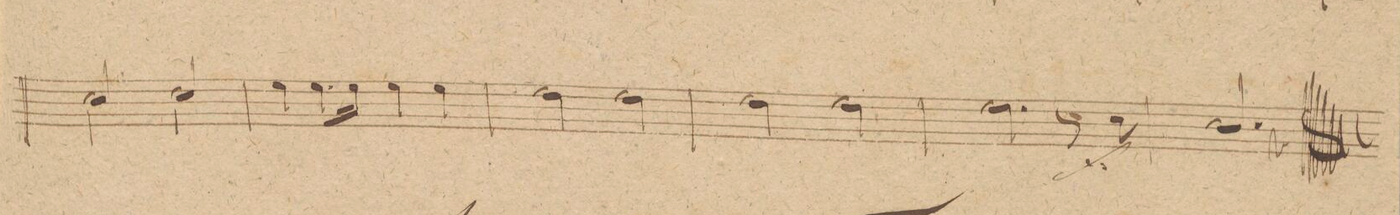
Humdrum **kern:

**kern	**dynam
*I"Trompetto. 1mo in A.	*
*clefG2	*
*k[f#c#g#]	*
*met(c)	*
*M4/4	*
*^	*
*2\left	*	*
2a/	2a\	.
2b/	2b\	.
*v	*v	*
=88	=88
4cc#\	.
8.cc#\L	.
16cc#\Jk	.
4cc#\	.
4cc#\	.
=89	=89
*2\right	*
2cc#\	.
2cc#\	.
=90	=90
2cc#\	.
2cc#\	.
=91	=91
2.cc#\	.
8r	.
8a\	f
=92	=92
2.a/	.
4r	.
==	==
*-	*-
